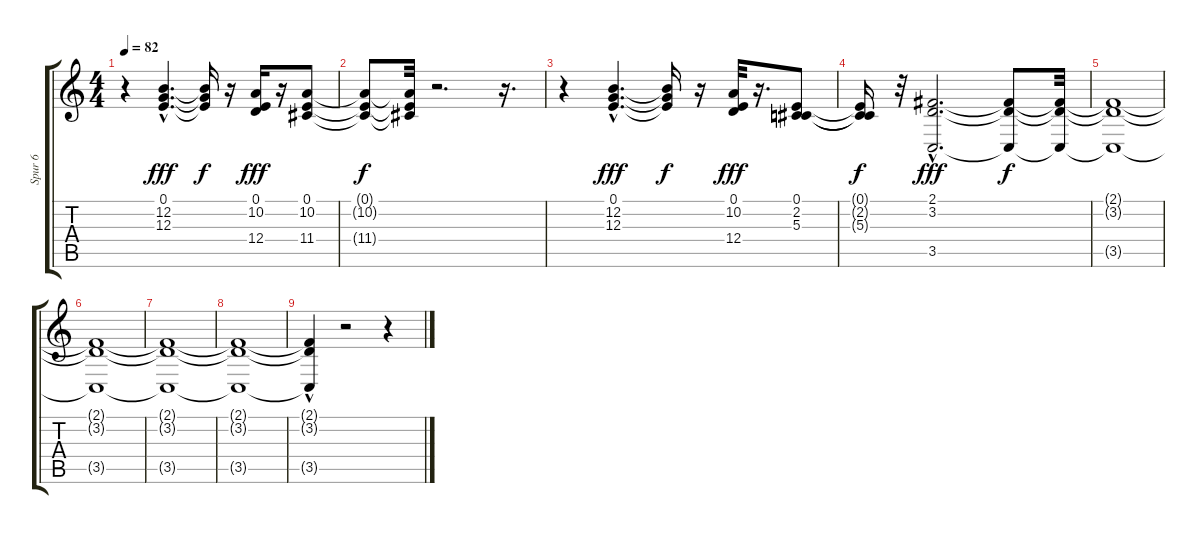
\track ("Spur 6" "Spur 6") {instrument synthbrass1}
\staff {score tabs}
\tuning (E4 B3 G3 D3 A2 E2) {hide}
\ts (4 4)
\tempo 82
\clef g2
\ks c
r.4{dy f} (0.1{hac} 12.2{hac} 12.3{hac}).4{d dy fff} (0.1{t} 12.2{t} 12.3{t}).16{dy f} r.16 (0.1 10.2 12.4).16{dy fff} r.16 (0.1 10.2 11.4).8 |
(0.1{t} 10.2{t} 11.4{t}).8{dy f} (0.1{t} 10.2{t} 11.4{t}).32 r.2{d} r.16{d} |
r.4 (0.1{hac} 12.2{hac} 12.3{hac}).4{d dy fff} (0.1{t} 12.2{t} 12.3{t}).16{dy f} r.16 (0.1 10.2 12.4).32{dy fff} r.16{d} (0.1 2.2 5.3).8 |
(0.1{t} 2.2{t} 5.3{t}).16{dy f} r.32 (2.1{hac} 3.2{hac} 3.5{hac}).2{d dy fff} (2.1{t} 3.2{t} 3.5{t}).8{dy f} (2.1{t} 3.2{t} 3.5{t}).32 |
(2.1{t} 3.2{t} 3.5{t}).1 |
(2.1{t} 3.2{t} 3.5{t}).1 |
(2.1{t} 3.2{t} 3.5{t}).1 |
(2.1{t} 3.2{t} 3.5{t}).1 |
(2.1{hac t} 3.2{t} 3.5{hac t}).4 r.2 r.4
